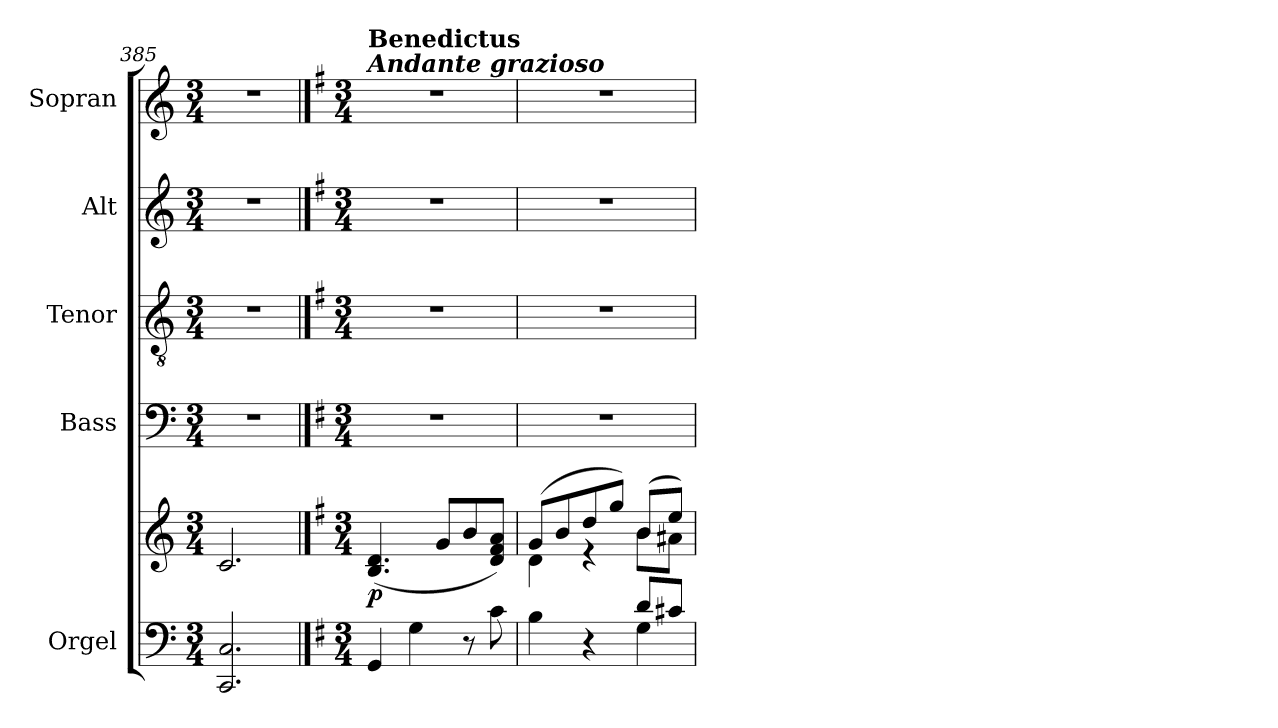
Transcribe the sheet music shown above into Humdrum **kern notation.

**kern	**kern	**dynam	**kern	**kern	**kern	**kern
*part5	*part5	*part5	*part4	*part3	*part2	*part1
*staff6	*staff5	*staff5/6	*staff4	*staff3	*staff2	*staff1
*I"Orgel	*	*	*I"Bass	*I"Tenor	*I"Alt	*I"Sopran
*I'Org.	*	*	*I'B.	*I'T.	*I'A.	*I'S.
*clefF4	*clefG2	*	*clefF4	*clefGv2	*clefG2	*clefG2
*k[]	*k[]	*	*k[]	*k[]	*k[]	*k[]
*C:	*C:	*	*C:	*C:	*C:	*C:
*M3/4	*M3/4	*	*M3/4	*M3/4	*M3/4	*M3/4
=385	=385	=385	=385	=385	=385	=385
2.CC/ 2.C/	2.c/	.	2.r	2.r	2.r	2.r
!!LO:PB:g=z
==386	==386	==386	==386	==386	==386	==386
*k[f#]	*k[f#]	*	*k[f#]	*k[f#]	*k[f#]	*k[f#]
*G:	*G:	*	*G:	*G:	*G:	*G:
*M3/4	*M3/4	*	*M3/4	*M3/4	*M3/4	*M3/4
!	!	!	!	!	!	!LO:TX:a:Bi:t=Andante grazioso
!	!	!	!	!	!	!LO:TX:a:B:t=Benedictus
!	!	!LO:DY:b	!	!	!	!
4GG/	(<4.B/ 4.d/	p	2.r	2.r	2.r	2.r
4G\	.	.	.	.	.	.
.	8g/L	.	.	.	.	.
8r	8b/	.	.	.	.	.
8c\	8d/ 8f#/ 8a/J)	.	.	.	.	.
=387	=387	=387	=387	=387	=387	=387
*^	*^	*	*	*	*	*
4B\	2ryy	(>8g/L	4d\	.	2.r	2.r	2.r	2.r
.	.	8b/	.	.	.	.	.	.
4r	.	8dd/	4rd	.	.	.	.	.
.	.	8gg/J)	.	.	.	.	.	.
8d/L	4G\	(>8b/L	8b\L	.	.	.	.	.
8c#X/J	.	8ee/J)	8a#X\J	.	.	.	.	.
*v	*v	*	*	*	*	*	*	*
*	*v	*v	*	*	*	*	*
=	=	=	=	=	=	=
*-	*-	*-	*-	*-	*-	*-
